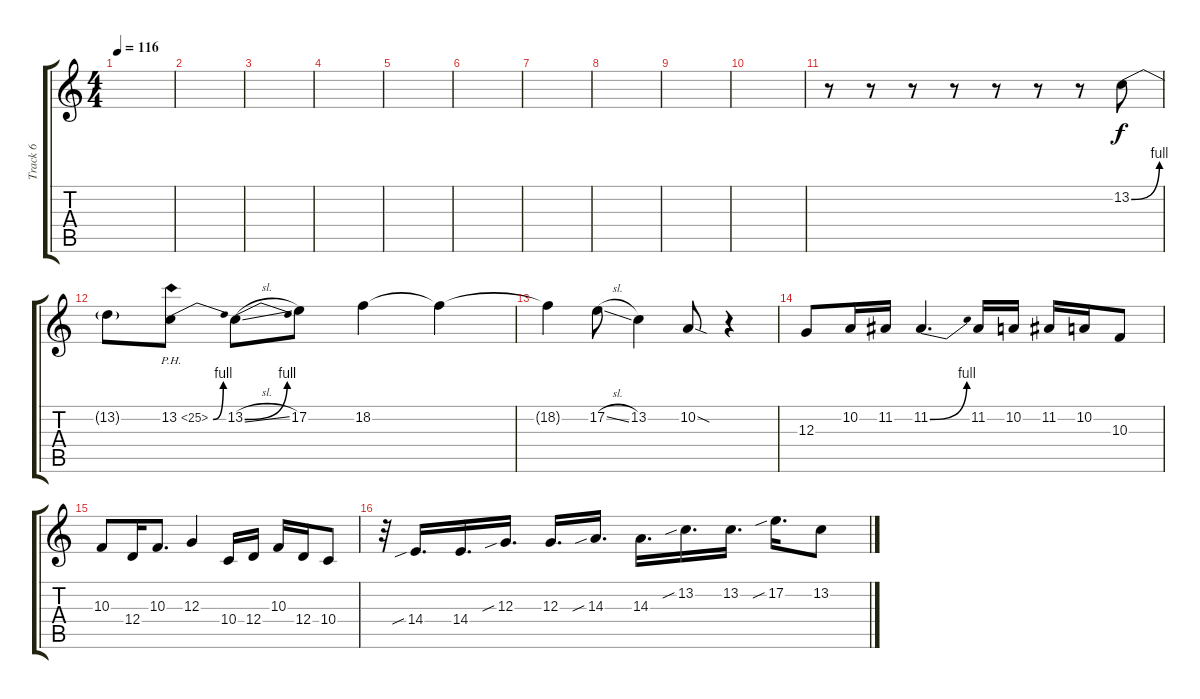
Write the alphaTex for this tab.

\track ("Track 6" "Track 6") {instrument altosax}
\staff {score tabs}
\tuning (E4 B3 G3 D3 A2 E2) {hide}
\ts (4 4)
\tempo 116
\clef g2
\ks c
|
|
|
|
|
|
|
|
|
|
r.8{volume 6 instrument distortionguitar} r.8 r.8 r.8 r.8 r.8 r.8 13.2{be (bend 0 0 60 4)}.8 |
13.2{t}.8 13.2{be (bend 0 0 60 4) ph 12}.8 13.2{be (bend 0 0 60 4) sl}.8 17.2.8 18.2.4 18.2{t}.4 |
18.2{t}.4 17.2{sl}.8 13.2.4 10.2{sod}.8 r.4 |
12.3.8 10.2.16 11.2.16 11.2{be (bend 0 0 60 4)}.4{d} 11.2.16 10.2.16 11.2.16 10.2.16 10.3.8 |
10.3.8 12.4.16 10.3.8{d} 12.3.4 10.4.16 12.4.16 10.3.16 12.4.16 10.4.8 |
r.32 14.4{sib}.16{d} 14.4.16{d} 12.3{sib}.16{d} 12.3.16{d} 14.3{sib}.16{d} 14.3.16{d} 13.2{sib}.16{d} 13.2.16{d} 17.2{sib}.16{d} 13.2.8
